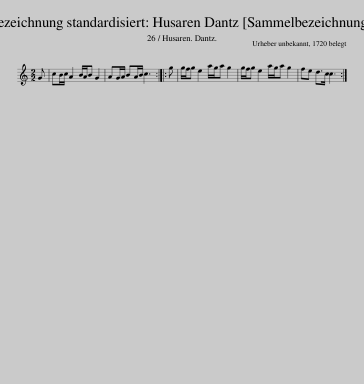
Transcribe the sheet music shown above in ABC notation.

X:1
L:1/8
M:2/2
I:linebreak $
K:C
V:1 treble
V:1
 G | cB/c/ A2 B/A/B G2 | AG/A/ BA/B/ c3 :: g | g/f/g e2 a/g/a g2 | %5
 g/f/g e2 a/g/a g2 | fe d>c c3 :| %7
